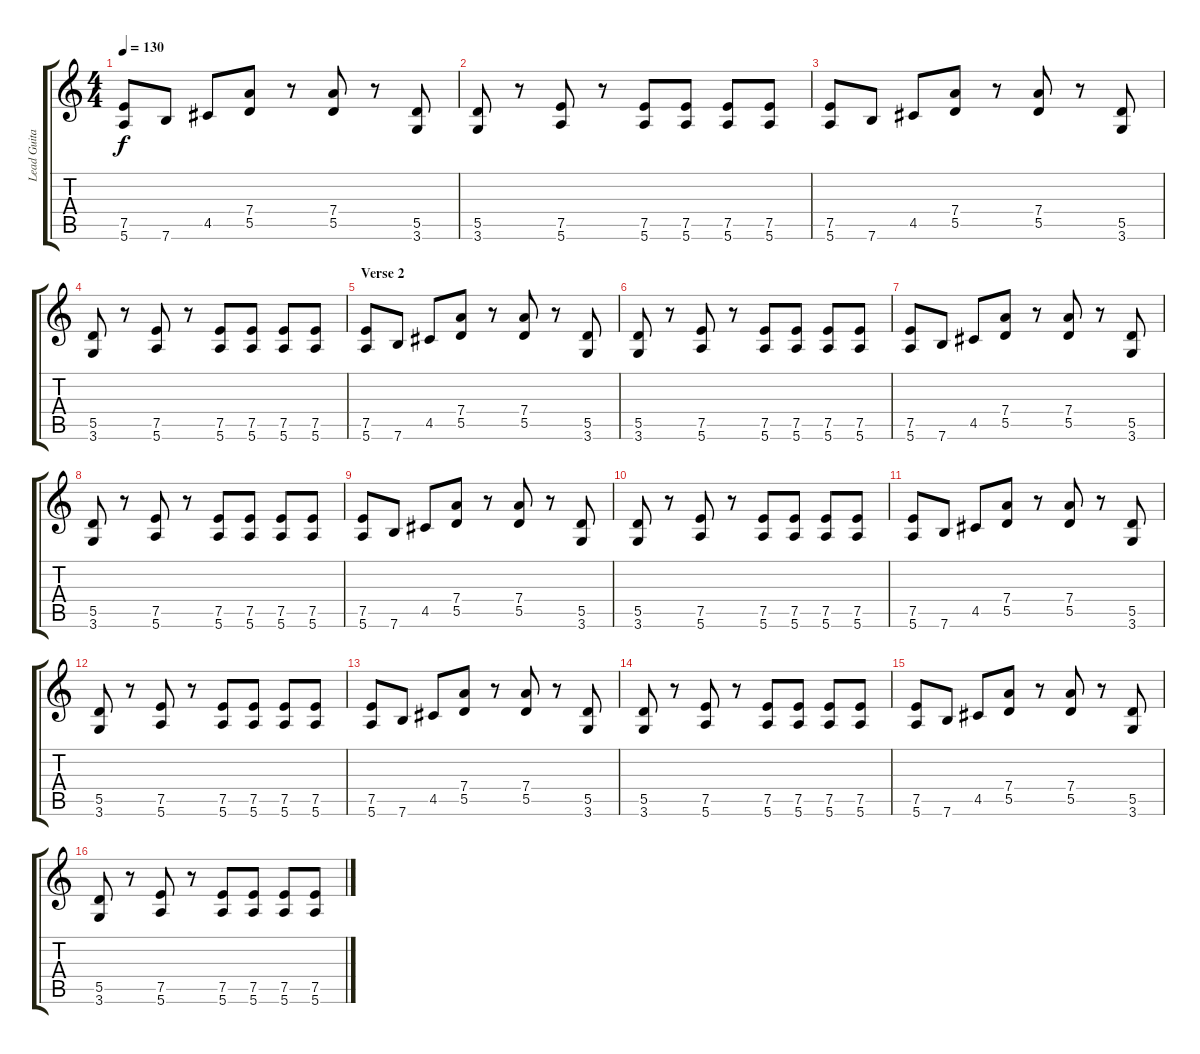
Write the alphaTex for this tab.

\track ("Lead Guitar" "Lead Guita") {instrument electricguitarclean}
\staff {score tabs}
\tuning (E4 B3 G3 D3 A2 E2) {hide}
\ts (4 4)
\tempo 130
\clef g2
\ks c
(7.5 5.6).8{dy f} 7.6.8 4.5.8 (7.4 5.5).8 r.8 (7.4 5.5).8 r.8 (5.5 3.6).8 |
(5.5 3.6).8 r.8 (7.5 5.6).8 r.8 (7.5 5.6).8 (7.5 5.6).8 (7.5 5.6).8 (7.5 5.6).8 |
(7.5 5.6).8 7.6.8 4.5.8 (7.4 5.5).8 r.8 (7.4 5.5).8 r.8 (5.5 3.6).8 |
(5.5 3.6).8 r.8 (7.5 5.6).8 r.8 (7.5 5.6).8 (7.5 5.6).8 (7.5 5.6).8 (7.5 5.6).8 |
\section ("" "Verse 2")
(7.5 5.6).8 7.6.8 4.5.8 (7.4 5.5).8 r.8 (7.4 5.5).8 r.8 (5.5 3.6).8 |
(5.5 3.6).8 r.8 (7.5 5.6).8 r.8 (7.5 5.6).8 (7.5 5.6).8 (7.5 5.6).8 (7.5 5.6).8 |
(7.5 5.6).8 7.6.8 4.5.8 (7.4 5.5).8 r.8 (7.4 5.5).8 r.8 (5.5 3.6).8 |
(5.5 3.6).8 r.8 (7.5 5.6).8 r.8 (7.5 5.6).8 (7.5 5.6).8 (7.5 5.6).8 (7.5 5.6).8 |
(7.5 5.6).8 7.6.8 4.5.8 (7.4 5.5).8 r.8 (7.4 5.5).8 r.8 (5.5 3.6).8 |
(5.5 3.6).8 r.8 (7.5 5.6).8 r.8 (7.5 5.6).8 (7.5 5.6).8 (7.5 5.6).8 (7.5 5.6).8 |
(7.5 5.6).8 7.6.8 4.5.8 (7.4 5.5).8 r.8 (7.4 5.5).8 r.8 (5.5 3.6).8 |
(5.5 3.6).8 r.8 (7.5 5.6).8 r.8 (7.5 5.6).8 (7.5 5.6).8 (7.5 5.6).8 (7.5 5.6).8 |
(7.5 5.6).8 7.6.8 4.5.8 (7.4 5.5).8 r.8 (7.4 5.5).8 r.8 (5.5 3.6).8 |
(5.5 3.6).8 r.8 (7.5 5.6).8 r.8 (7.5 5.6).8 (7.5 5.6).8 (7.5 5.6).8 (7.5 5.6).8 |
(7.5 5.6).8 7.6.8 4.5.8 (7.4 5.5).8 r.8 (7.4 5.5).8 r.8 (5.5 3.6).8 |
(5.5 3.6).8 r.8 (7.5 5.6).8 r.8 (7.5 5.6).8 (7.5 5.6).8 (7.5 5.6).8 (7.5 5.6).8
